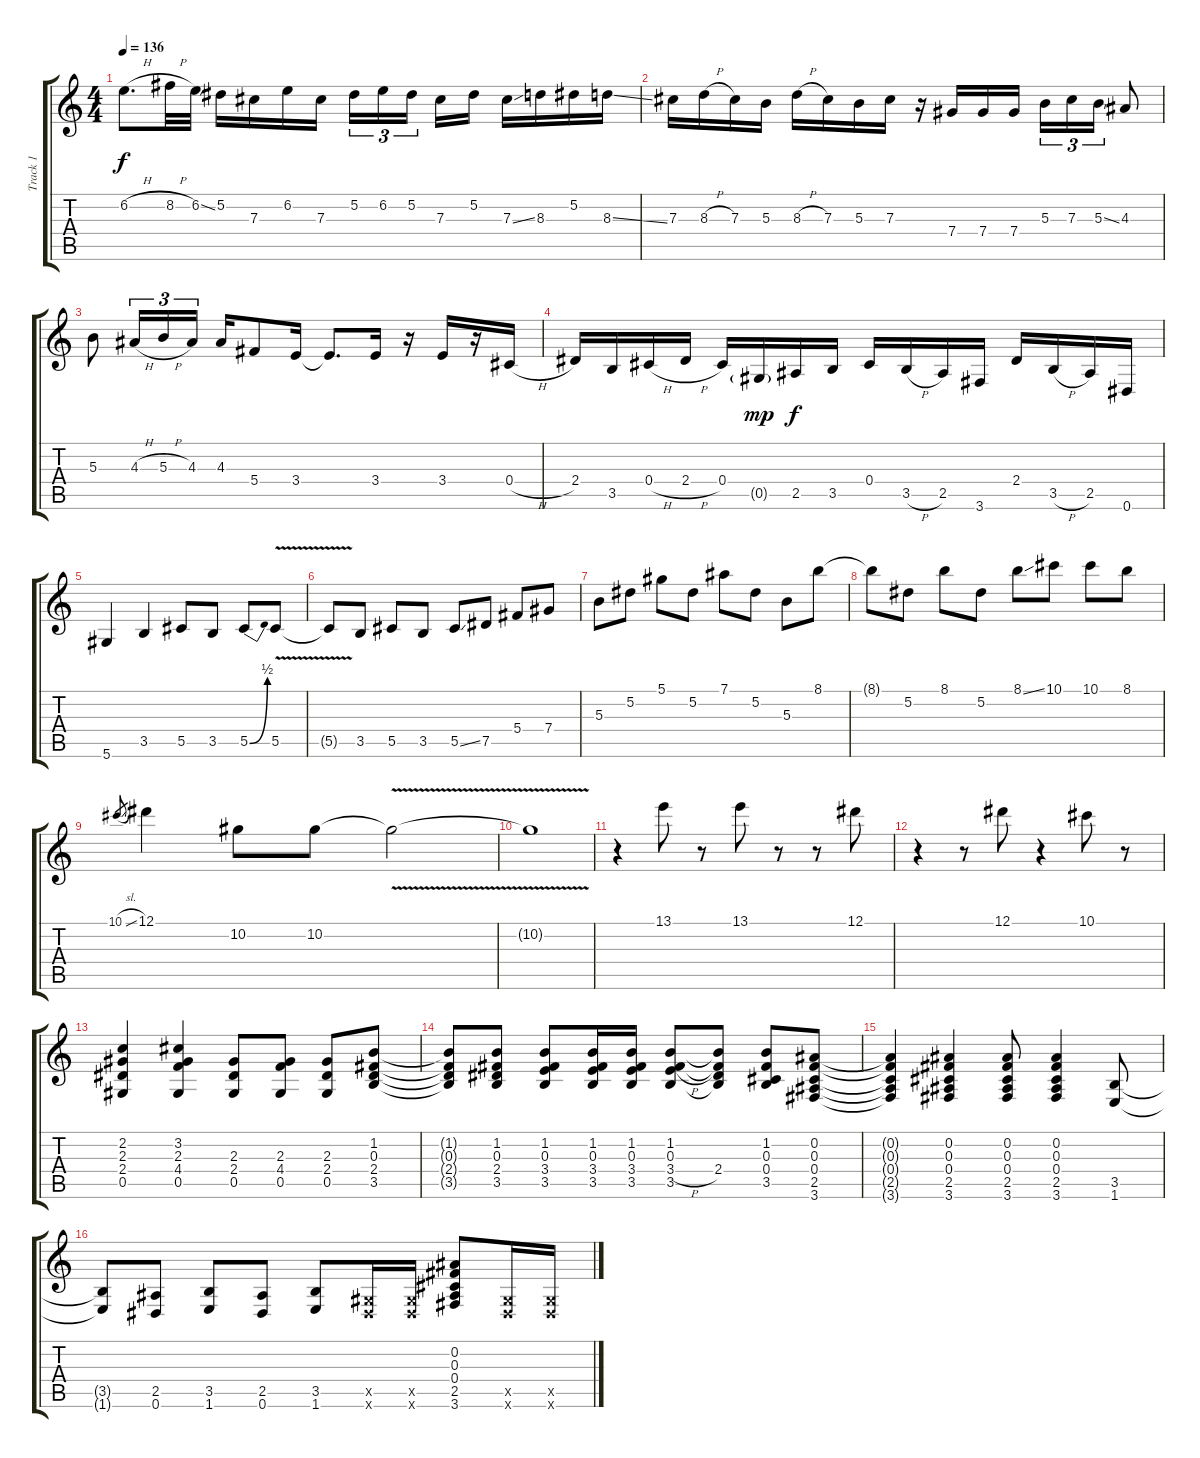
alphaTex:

\track ("Track 1" "Track 1") {instrument acousticguitarsteel}
\staff {score tabs}
\tuning (Eb4 Bb3 Gb3 Db3 Ab2 Eb2) {hide}
\ts (4 4)
\tempo 136
\clef g2
\ks c
6.2{h}.8{d dy f} 8.2{h}.32 6.2{ss}.32 5.2.16 7.3.16 6.2.16 7.3.16 5.2.16{tu (3 2)} 6.2.16{tu (3 2)} 5.2.16{tu (3 2) beam splitsecondary} 7.3.16 5.2.16 7.3{ss}.16 8.3.16 5.2.16 8.3{ss}.16 |
7.3.16 8.3{h}.16 7.3.16 5.3.16 8.3{h}.16 7.3.16 5.3.16 7.3.16 r.16 7.4.16 7.4.16 7.4.16 5.3.16{tu (3 2)} 7.3.16{tu (3 2)} 5.3{ss}.16{tu (3 2)} 4.3.8 |
5.3.8 4.3{h}.16{tu (3 2)} 5.3{h}.16{tu (3 2)} 4.3.16{tu (3 2)} 4.3.16 5.4.8 3.4.16 3.4{t}.8{d} 3.4.16 r.16 3.4.16 r.16 0.4{h}.16 |
2.4.16 3.5.16 0.4{h}.16 2.4{h}.16 0.4.16 0.5{g}.16{dy mp} 2.5.16{dy f} 3.5.16 0.4.16 3.5{h}.16 2.5.16 3.6.16 2.4.16 3.5{h}.16 2.5.16 0.6.16 |
5.6.4 3.5.4 5.5.8 3.5.8 5.5{be (bend 0 0 60 2)}.8 5.5{v}.8 |
5.5{t}.8 3.5.8 5.5.8 3.5.8 5.5{ss}.8 7.5.8 5.4.8 7.4.8 |
5.3.8 5.2.8 5.1.8 5.2.8 7.1.8 5.2.8 5.3.8 8.1.8 |
8.1{t}.8 5.2.8 8.1.8 5.2.8 8.1{ss}.8 10.1.8 10.1.8 8.1.8 |
10.1{sl}.8{gr} 12.1.4 10.2.8 10.2.8 10.2{v t}.2 |
10.2{v t}.1 |
r.4 13.1.8 r.8 13.1.8 r.8 r.8 12.1.8 |
r.4 r.8 12.1.8 r.4 10.1.8 r.8 |
(2.2 2.3 2.4 0.5).4 (3.2 2.3 4.4 0.5).4 (2.3 2.4 0.5).8 (2.3 4.4 0.5).8 (2.3 2.4 0.5).8 (1.2 0.3 2.4 3.5).8 |
(1.2{t} 0.3{t} 2.4{t} 3.5{t}).8 (1.2 0.3 2.4 3.5).8 (1.2 0.3 3.4 3.5).8 (1.2 0.3 3.4 3.5).16 (1.2 0.3 3.4 3.5).16 (1.2 0.3 3.4{h} 3.5).8 (1.2{t} 0.3{t} 2.4 3.5{t}).8 (1.2 0.3 0.4 3.5).8 (0.2 0.3 0.4 2.5 3.6).8 |
(0.2{t} 0.3{t} 0.4{t} 2.5{t} 3.6{t}).4 (0.2 0.3 0.4 2.5 3.6).4 (0.2 0.3 0.4 2.5 3.6).8 (0.2 0.3 0.4 2.5 3.6).4 (3.5 1.6).8 |
(3.5{t} 1.6{t}).8 (2.5 0.6).8 (3.5 1.6).8 (2.5 0.6).8 (3.5 1.6).8 (0.5{x} 0.6{x}).16 (0.5{x} 0.6{x}).16 (0.2 0.3 0.4 2.5 3.6).8 (0.5{x} 0.6{x}).16 (0.5{x} 0.6{x}).16
